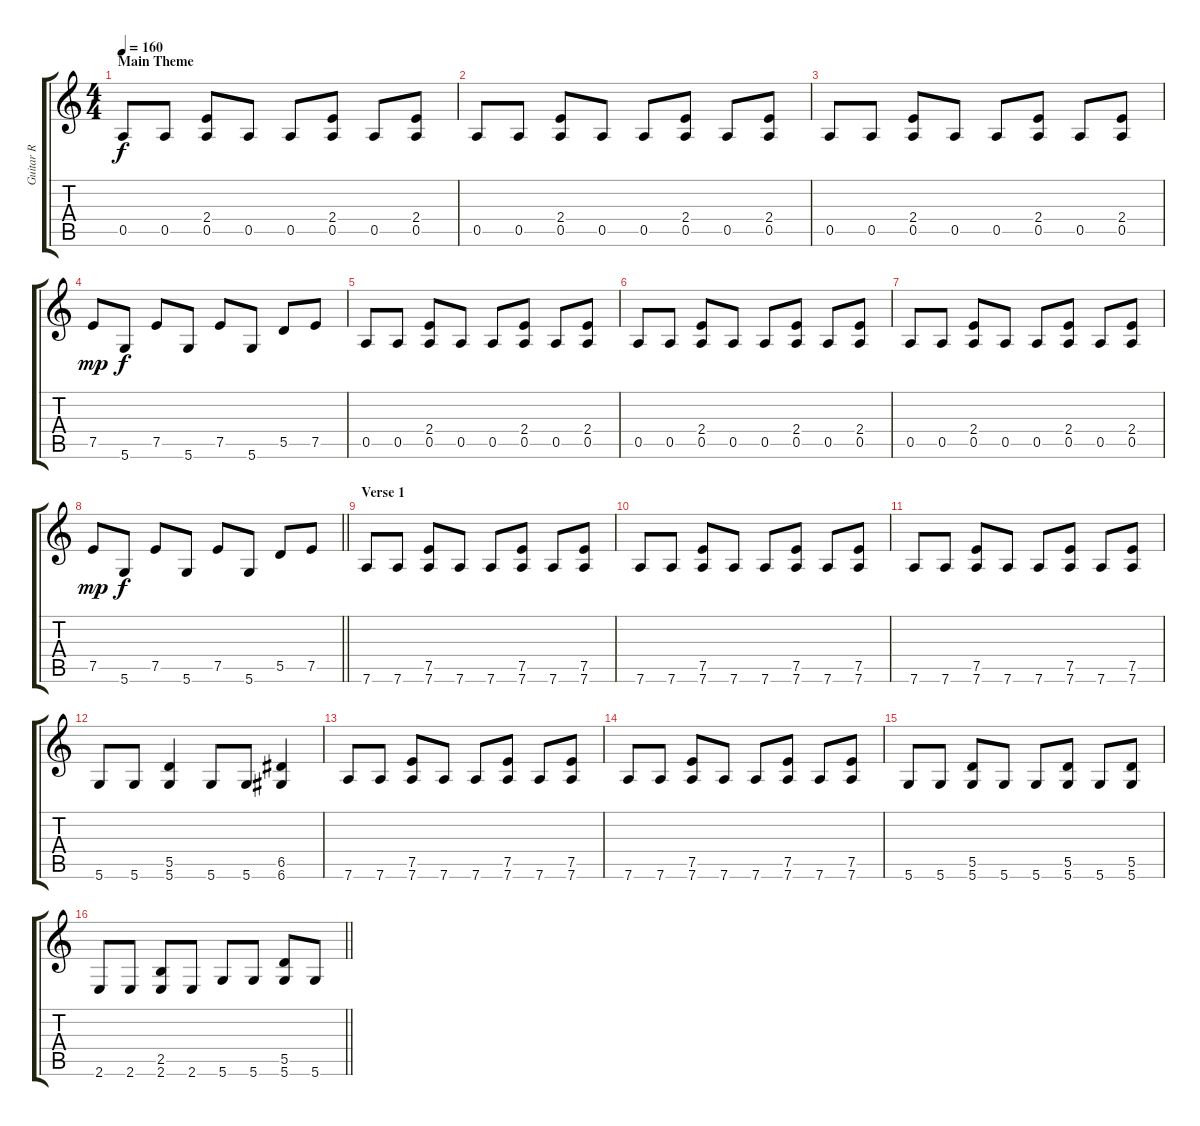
\track ("Guitar R" "Guitar R") {instrument overdrivenguitar}
\staff {score tabs}
\tuning (E4 B3 G3 D3 A2 D2) {hide}
\ts (4 4)
\section ("" "Main Theme")
\tempo 160
\clef g2
\ks c
0.5.8{dy f} 0.5.8 (2.4 0.5).8 0.5.8 0.5.8 (2.4 0.5).8 0.5.8 (2.4 0.5).8 |
0.5.8 0.5.8 (2.4 0.5).8 0.5.8 0.5.8 (2.4 0.5).8 0.5.8 (2.4 0.5).8 |
0.5.8 0.5.8 (2.4 0.5).8 0.5.8 0.5.8 (2.4 0.5).8 0.5.8 (2.4 0.5).8 |
7.5.8{dy mp} 5.6.8{dy f} 7.5.8 5.6.8 7.5.8 5.6.8 5.5.8 7.5.8 |
0.5.8 0.5.8 (2.4 0.5).8 0.5.8 0.5.8 (2.4 0.5).8 0.5.8 (2.4 0.5).8 |
0.5.8 0.5.8 (2.4 0.5).8 0.5.8 0.5.8 (2.4 0.5).8 0.5.8 (2.4 0.5).8 |
0.5.8 0.5.8 (2.4 0.5).8 0.5.8 0.5.8 (2.4 0.5).8 0.5.8 (2.4 0.5).8 |
\barLineRight lightlight
7.5.8{dy mp} 5.6.8{dy f} 7.5.8 5.6.8 7.5.8 5.6.8 5.5.8 7.5.8 |
\section ("" "Verse 1")
7.6.8 7.6.8 (7.5 7.6).8 7.6.8 7.6.8 (7.5 7.6).8 7.6.8 (7.5 7.6).8 |
7.6.8 7.6.8 (7.5 7.6).8 7.6.8 7.6.8 (7.5 7.6).8 7.6.8 (7.5 7.6).8 |
7.6.8 7.6.8 (7.5 7.6).8 7.6.8 7.6.8 (7.5 7.6).8 7.6.8 (7.5 7.6).8 |
5.6.8 5.6.8 (5.5 5.6).4 5.6.8 5.6.8 (6.5 6.6).4 |
7.6.8 7.6.8 (7.5 7.6).8 7.6.8 7.6.8 (7.5 7.6).8 7.6.8 (7.5 7.6).8 |
7.6.8 7.6.8 (7.5 7.6).8 7.6.8 7.6.8 (7.5 7.6).8 7.6.8 (7.5 7.6).8 |
5.6.8 5.6.8 (5.5 5.6).8 5.6.8 5.6.8 (5.5 5.6).8 5.6.8 (5.5 5.6).8 |
\barLineRight lightlight
2.6.8 2.6.8 (2.5 2.6).8 2.6.8 5.6.8 5.6.8 (5.5 5.6).8 5.6.8
